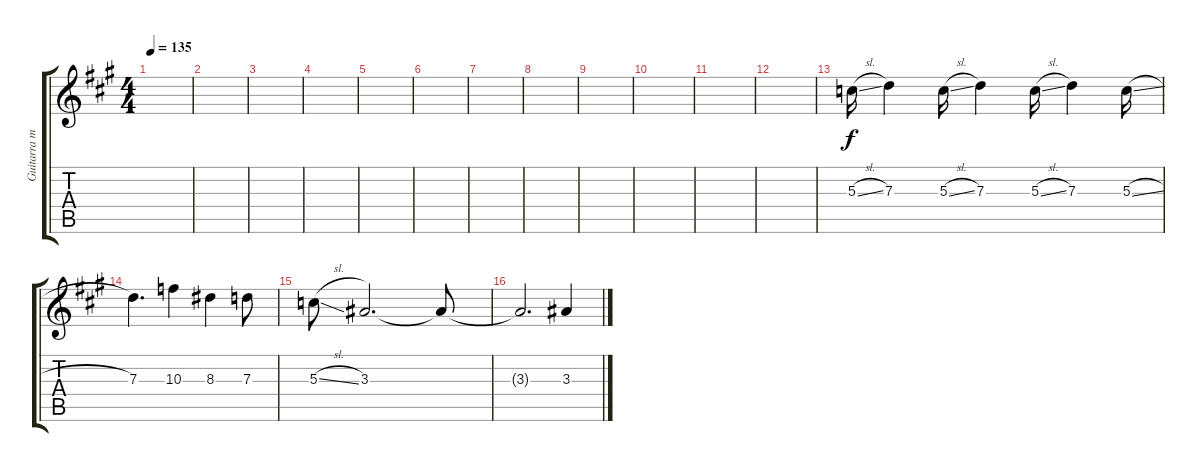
\track ("Guitarra melodica" "Guitarra m") {instrument distortionguitar}
\staff {score tabs}
\tuning (E4 B3 G3 D3 A2 E2) {hide}
\ts (4 4)
\tempo 135
\clef g2
\ks a
|
|
|
|
|
|
|
|
|
|
|
|
5.3{sl}.16 7.3.4 5.3{sl}.16 7.3.4 5.3{sl}.16 7.3.4 5.3{sl}.16 |
7.3.4{d} 10.3.4 8.3.4 7.3.8 |
5.3{sl}.8 3.3.2{d} 3.3{t}.8 |
3.3{t}.2{d} 3.3.4
